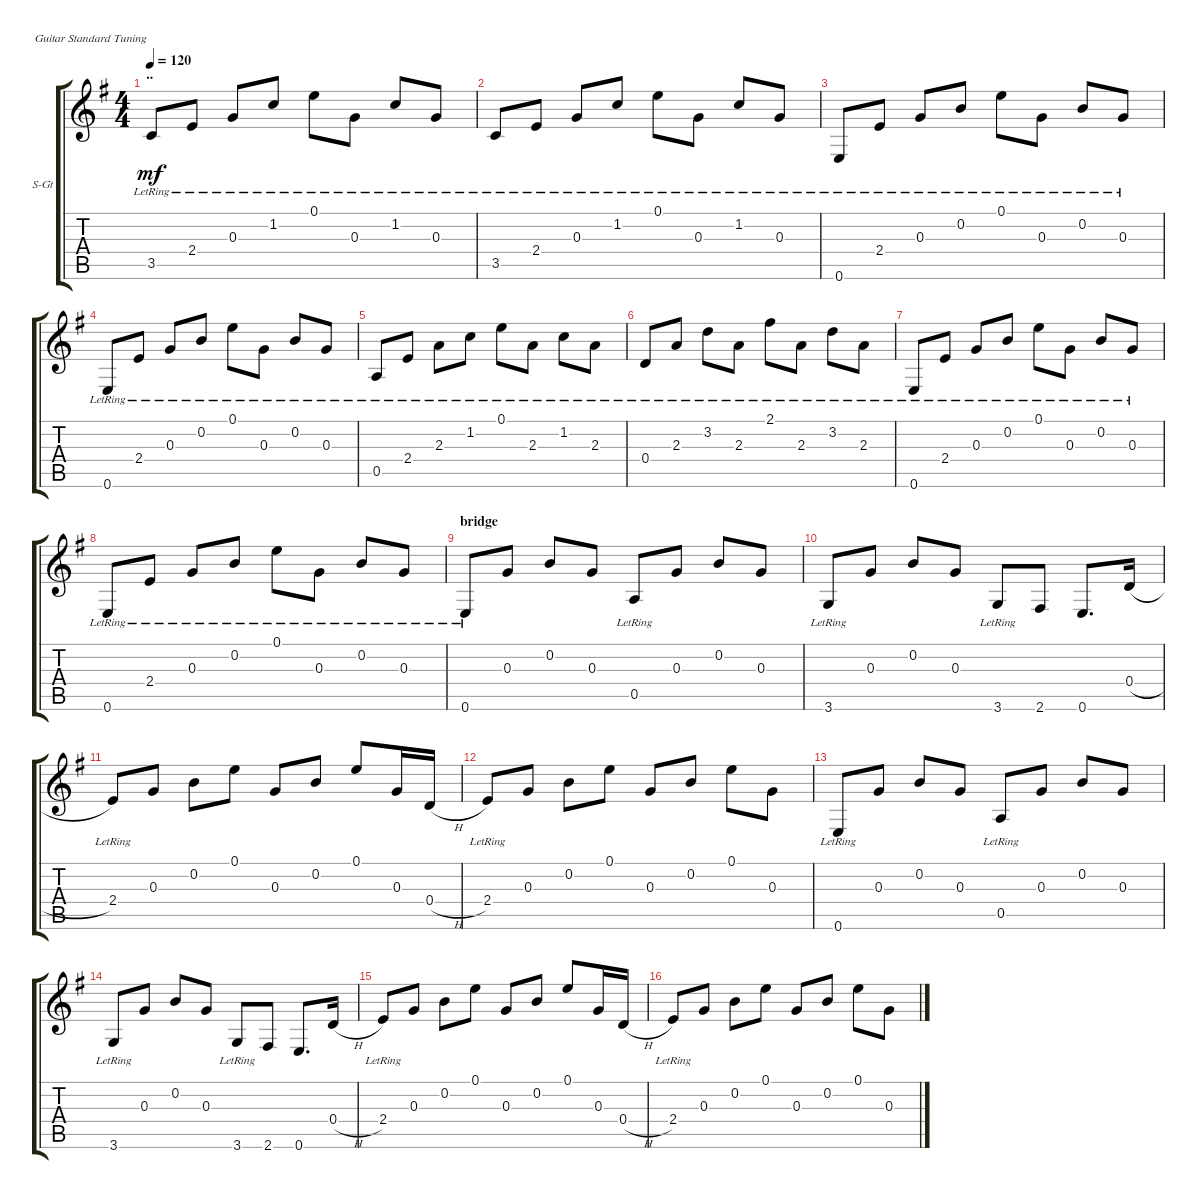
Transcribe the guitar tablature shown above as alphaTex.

\defaultSystemsLayout 4
\bracketExtendMode groupsimilarinstruments
\firstSystemTrackNameOrientation horizontal
\otherSystemsTrackNameOrientation horizontal
\track ("Steel Guitar" "S-Gt") {instrument acousticguitarsteel}
\staff {score tabs}
\tuning (E4 B3 G3 D3 A2 E2)
\ts (4 4)
\section ("" "..")
\tempo 120
\clef g2
\ks eminor
3.5{lr}.8{dy mf} 2.4{lr}.8 0.3{lr}.8 1.2{lr}.8 0.1{lr}.8 0.3{lr}.8 1.2{lr}.8 0.3{lr}.8 |
3.5{lr}.8 2.4{lr}.8 0.3{lr}.8 1.2{lr}.8 0.1{lr}.8 0.3{lr}.8 1.2{lr}.8 0.3{lr}.8 |
0.6{lr}.8 2.4{lr}.8 0.3{lr}.8 0.2{lr}.8 0.1{lr}.8 0.3{lr}.8 0.2{lr}.8 0.3{lr}.8 |
0.6{lr}.8 2.4{lr}.8 0.3{lr}.8 0.2{lr}.8 0.1{lr}.8 0.3{lr}.8 0.2{lr}.8 0.3{lr}.8 |
0.5{lr}.8 2.4{lr}.8 2.3{lr}.8 1.2{lr}.8 0.1{lr}.8 2.3{lr}.8 1.2{lr}.8 2.3{lr}.8 |
0.4{lr}.8 2.3{lr}.8 3.2{lr}.8 2.3{lr}.8 2.1{lr}.8 2.3{lr}.8 3.2{lr}.8 2.3{lr}.8 |
0.6{lr}.8 2.4{lr}.8 0.3{lr}.8 0.2{lr}.8 0.1{lr}.8 0.3{lr}.8 0.2{lr}.8 0.3{lr}.8 |
0.6{lr}.8 2.4{lr}.8 0.3{lr}.8 0.2{lr}.8 0.1{lr}.8 0.3{lr}.8 0.2{lr}.8 0.3{lr}.8 |
\section ("" "bridge")
0.6{lr}.8 0.3.8 0.2.8 0.3.8 0.5{lr}.8 0.3.8 0.2.8 0.3.8 |
3.6{lr}.8 0.3.8 0.2.8 0.3.8 3.6{lr}.8 2.6.8 0.6.8{d} 0.4{h}.16 |
2.4{lr}.8 0.3.8 0.2.8 0.1.8 0.3.8 0.2.8 0.1.8 0.3.16 0.4{h}.16 |
2.4{lr}.8 0.3.8 0.2.8 0.1.8 0.3.8 0.2.8 0.1.8 0.3.8 |
0.6{lr}.8 0.3.8 0.2.8 0.3.8 0.5{lr}.8 0.3.8 0.2.8 0.3.8 |
3.6{lr}.8 0.3.8 0.2.8 0.3.8 3.6{lr}.8 2.6.8 0.6.8{d} 0.4{h}.16 |
2.4{lr}.8 0.3.8 0.2.8 0.1.8 0.3.8 0.2.8 0.1.8 0.3.16 0.4{h}.16 |
2.4{lr}.8 0.3.8 0.2.8 0.1.8 0.3.8 0.2.8 0.1.8 0.3.8
